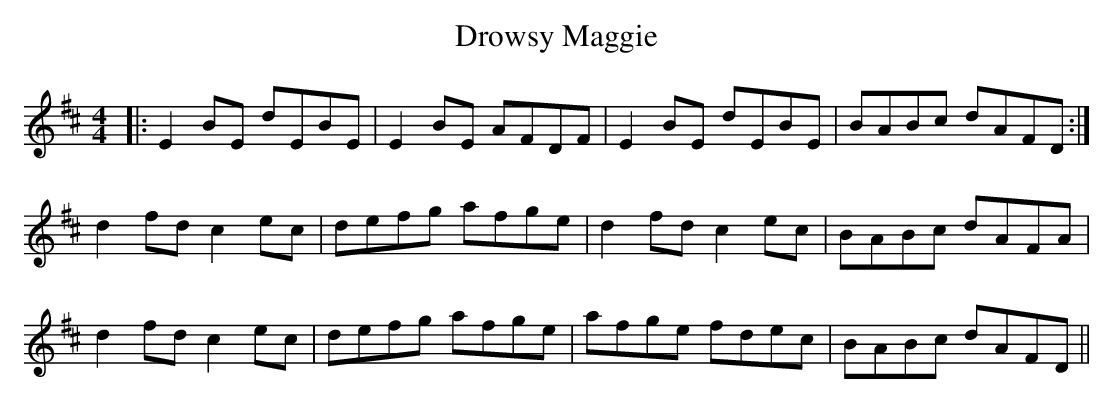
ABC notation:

X:1
T: Drowsy Maggie
M: 4/4
L: 1/8
K: Edor
|:E2BE dEBE|E2BE AFDF|E2BE dEBE|BABc dAFD:|
d2fd c2ec|defg afge|d2fd c2ec|BABc dAFA|
d2fd c2ec|defg afge|afge fdec|BABc dAFD||
